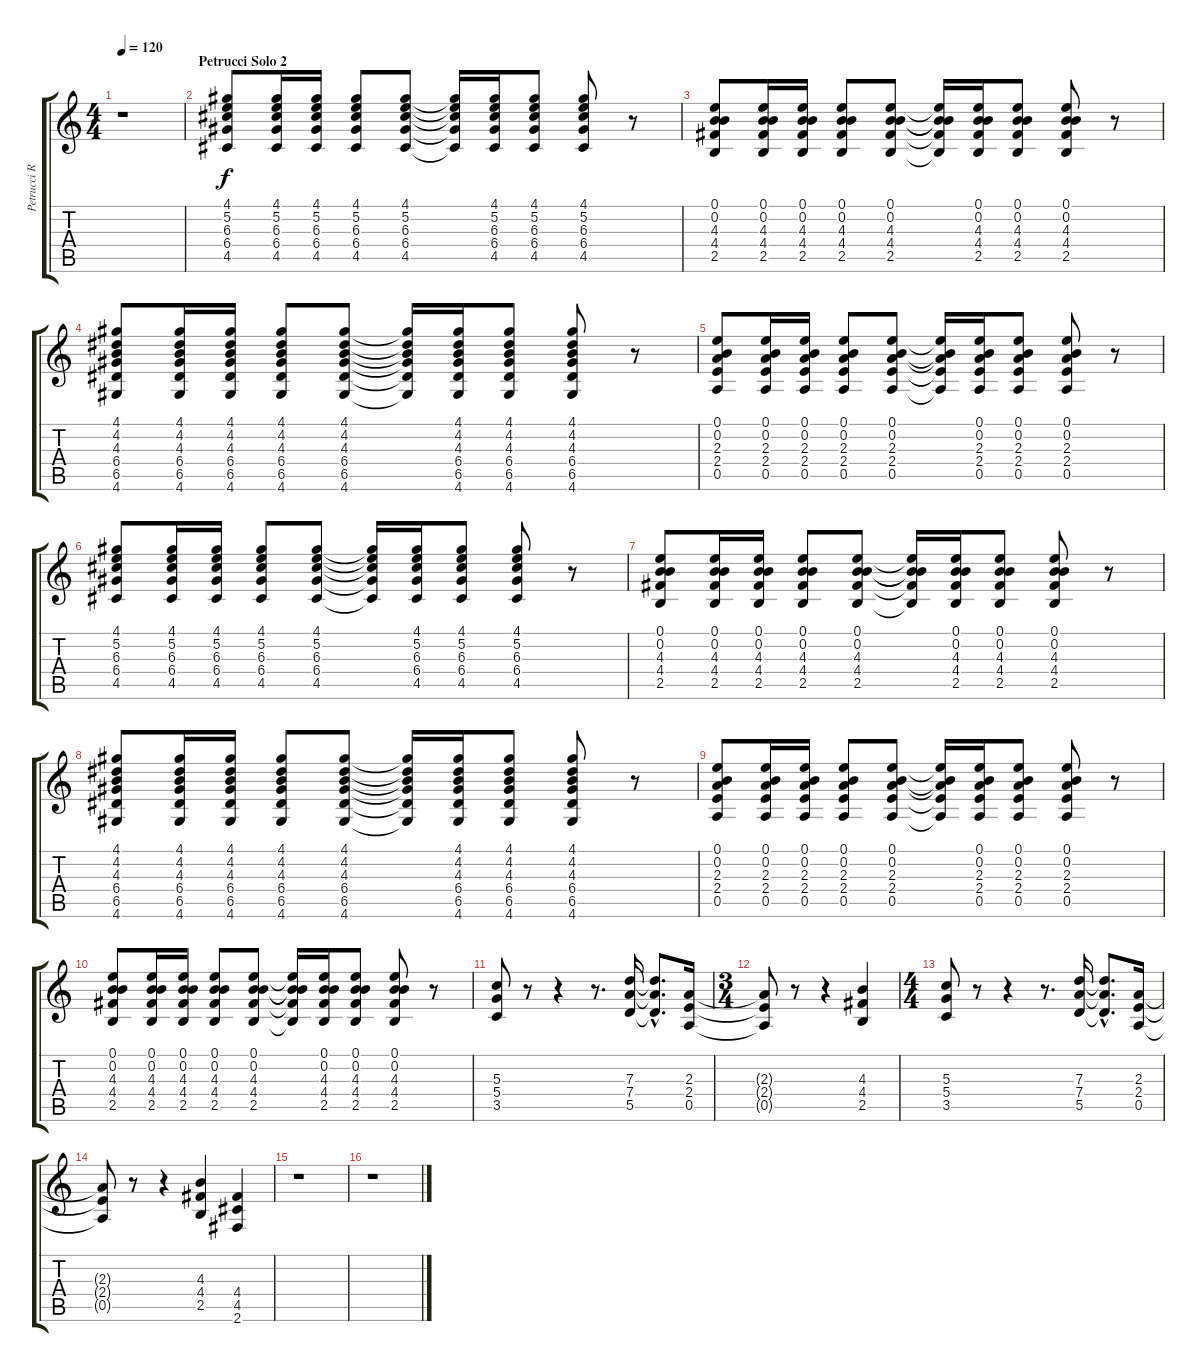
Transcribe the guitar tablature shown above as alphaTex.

\track ("Petrucci Rhythm 1" "Petrucci R") {instrument distortionguitar}
\staff {score tabs}
\tuning (E4 B3 G3 D3 A2 E2) {hide}
\ts (4 4)
\tempo 120
\clef g2
\ks c
r.1{dy f} |
\section ("" "Petrucci Solo 2")
(4.1 5.2 6.3 6.4 4.5).8 (4.1 5.2 6.3 6.4 4.5).16 (4.1 5.2 6.3 6.4 4.5).16 (4.1 5.2 6.3 6.4 4.5).8 (4.1 5.2 6.3 6.4 4.5).8 (4.1{t} 5.2{t} 6.3{t} 6.4{t} 4.5{t}).16 (4.1 5.2 6.3 6.4 4.5).16 (4.1 5.2 6.3 6.4 4.5).8 (4.1 5.2 6.3 6.4 4.5).8 r.8 |
(0.1 0.2 4.3 4.4 2.5).8 (0.1 0.2 4.3 4.4 2.5).16 (0.1 0.2 4.3 4.4 2.5).16 (0.1 0.2 4.3 4.4 2.5).8 (0.1 0.2 4.3 4.4 2.5).8 (0.1{t} 0.2{t} 4.3{t} 4.4{t} 2.5{t}).16 (0.1 0.2 4.3 4.4 2.5).16 (0.1 0.2 4.3 4.4 2.5).8 (0.1 0.2 4.3 4.4 2.5).8 r.8 |
(4.1 4.2 4.3 6.4 6.5 4.6).8 (4.1 4.2 4.3 6.4 6.5 4.6).16 (4.1 4.2 4.3 6.4 6.5 4.6).16 (4.1 4.2 4.3 6.4 6.5 4.6).8 (4.1 4.2 4.3 6.4 6.5 4.6).8 (4.1{t} 4.2{t} 4.3{t} 6.4{t} 6.5{t} 4.6{t}).16 (4.1 4.2 4.3 6.4 6.5 4.6).16 (4.1 4.2 4.3 6.4 6.5 4.6).8 (4.1 4.2 4.3 6.4 6.5 4.6).8 r.8 |
(0.1 0.2 2.3 2.4 0.5).8 (0.1 0.2 2.3 2.4 0.5).16 (0.1 0.2 2.3 2.4 0.5).16 (0.1 0.2 2.3 2.4 0.5).8 (0.1 0.2 2.3 2.4 0.5).8 (0.1{t} 0.2{t} 2.3{t} 2.4{t} 0.5{t}).16 (0.1 0.2 2.3 2.4 0.5).16 (0.1 0.2 2.3 2.4 0.5).8 (0.1 0.2 2.3 2.4 0.5).8 r.8 |
(4.1 5.2 6.3 6.4 4.5).8 (4.1 5.2 6.3 6.4 4.5).16 (4.1 5.2 6.3 6.4 4.5).16 (4.1 5.2 6.3 6.4 4.5).8 (4.1 5.2 6.3 6.4 4.5).8 (4.1{t} 5.2{t} 6.3{t} 6.4{t} 4.5{t}).16 (4.1 5.2 6.3 6.4 4.5).16 (4.1 5.2 6.3 6.4 4.5).8 (4.1 5.2 6.3 6.4 4.5).8 r.8 |
(0.1 0.2 4.3 4.4 2.5).8 (0.1 0.2 4.3 4.4 2.5).16 (0.1 0.2 4.3 4.4 2.5).16 (0.1 0.2 4.3 4.4 2.5).8 (0.1 0.2 4.3 4.4 2.5).8 (0.1{t} 0.2{t} 4.3{t} 4.4{t} 2.5{t}).16 (0.1 0.2 4.3 4.4 2.5).16 (0.1 0.2 4.3 4.4 2.5).8 (0.1 0.2 4.3 4.4 2.5).8 r.8 |
(4.1 4.2 4.3 6.4 6.5 4.6).8 (4.1 4.2 4.3 6.4 6.5 4.6).16 (4.1 4.2 4.3 6.4 6.5 4.6).16 (4.1 4.2 4.3 6.4 6.5 4.6).8 (4.1 4.2 4.3 6.4 6.5 4.6).8 (4.1{t} 4.2{t} 4.3{t} 6.4{t} 6.5{t} 4.6{t}).16 (4.1 4.2 4.3 6.4 6.5 4.6).16 (4.1 4.2 4.3 6.4 6.5 4.6).8 (4.1 4.2 4.3 6.4 6.5 4.6).8 r.8 |
(0.1 0.2 2.3 2.4 0.5).8 (0.1 0.2 2.3 2.4 0.5).16 (0.1 0.2 2.3 2.4 0.5).16 (0.1 0.2 2.3 2.4 0.5).8 (0.1 0.2 2.3 2.4 0.5).8 (0.1{t} 0.2{t} 2.3{t} 2.4{t} 0.5{t}).16 (0.1 0.2 2.3 2.4 0.5).16 (0.1 0.2 2.3 2.4 0.5).8 (0.1 0.2 2.3 2.4 0.5).8 r.8 |
(0.1 0.2 4.3 4.4 2.5).8 (0.1 0.2 4.3 4.4 2.5).16 (0.1 0.2 4.3 4.4 2.5).16 (0.1 0.2 4.3 4.4 2.5).8 (0.1 0.2 4.3 4.4 2.5).8 (0.1{t} 0.2{t} 4.3{t} 4.4{t} 2.5{t}).16 (0.1 0.2 4.3 4.4 2.5).16 (0.1 0.2 4.3 4.4 2.5).8 (0.1 0.2 4.3 4.4 2.5).8 r.8 |
(5.3 5.4 3.5).8 r.8 r.4 r.8{d} (7.3 7.4 5.5).16 (7.3{hac t} 7.4{hac t} 5.5{hac t}).8{d} (2.3 2.4 0.5).16 |
\ts (3 4)
(2.3{t} 2.4{t} 0.5{t}).8 r.8 r.4 (4.3 4.4 2.5).4 |
\ts (4 4)
(5.3 5.4 3.5).8 r.8 r.4 r.8{d} (7.3 7.4 5.5).16 (7.3{hac t} 7.4{hac t} 5.5{hac t}).8{d} (2.3 2.4 0.5).16 |
(2.3{t} 2.4{t} 0.5{t}).8 r.8 r.4 (4.3 4.4 2.5).4 (4.4 4.5 2.6).4 |
r.1 |
r.1
